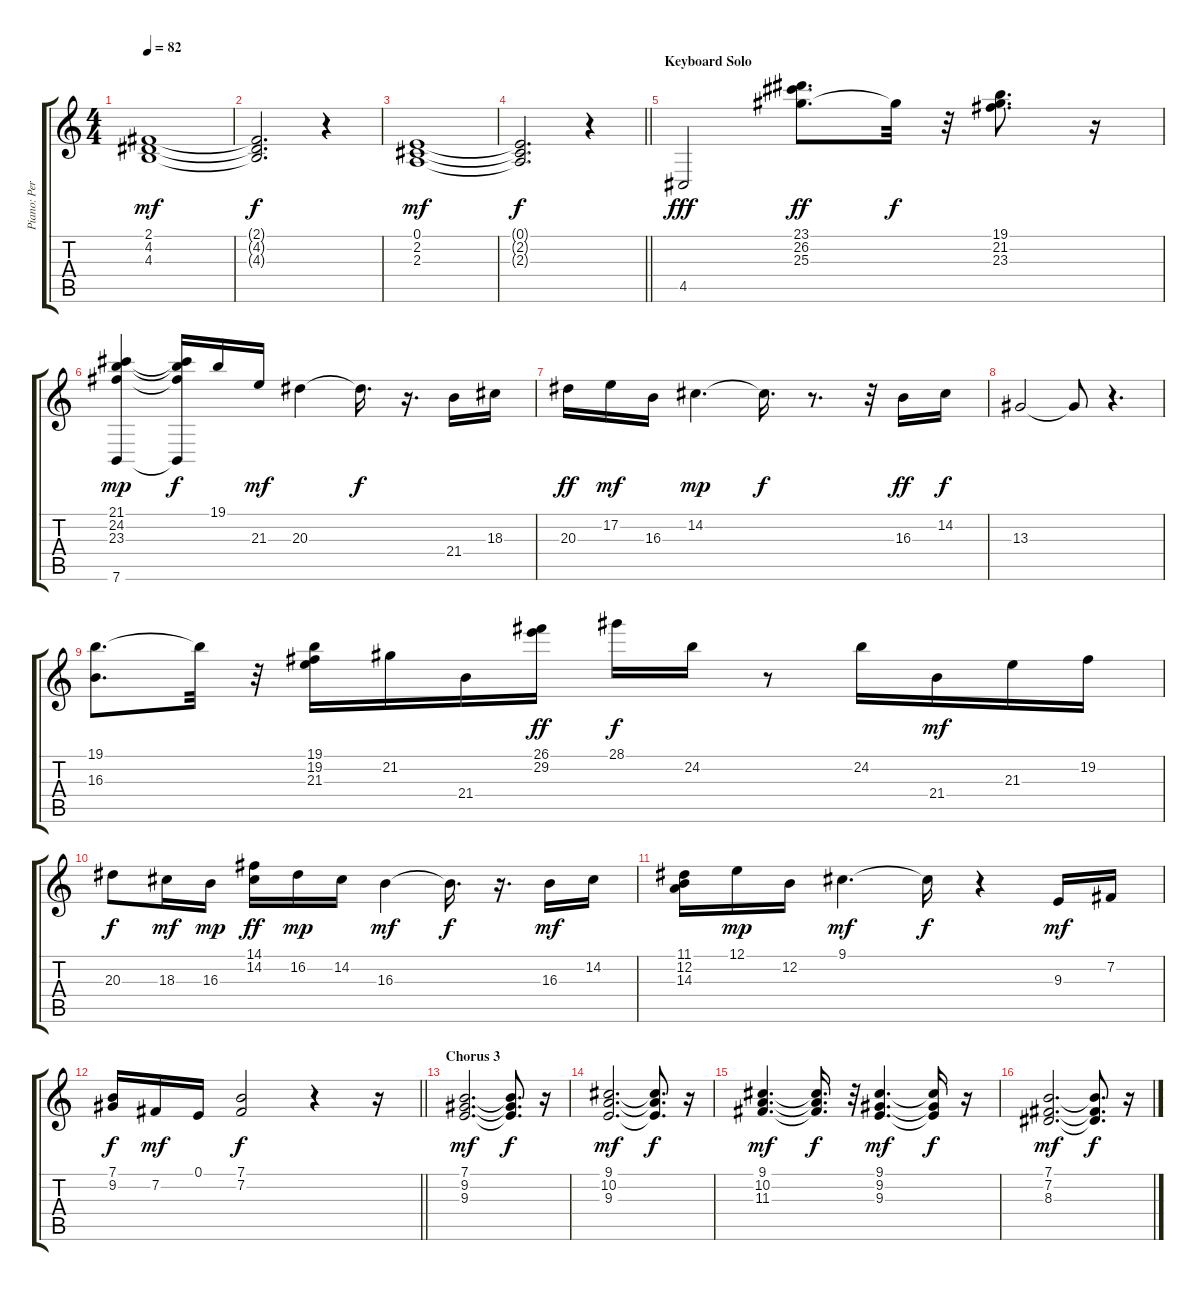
\track ("Piano: Per Gessle" "Piano: Per") {instrument brightacousticpiano}
\staff {score tabs}
\tuning (E4 B3 G3 D3 A2 E2) {hide}
\ts (4 4)
\tempo 82
\clef g2
\ks c
(2.1 4.2 4.3).1{dy mf} |
(2.1{t} 4.2{t} 4.3{t}).2{d dy f} r.4 |
(0.1 2.2 2.3).1{dy mf} |
\barLineRight lightlight
(0.1{t} 2.2{t} 2.3{t}).2{d dy f} r.4 |
\section ("" "Keyboard Solo")
4.5.2{dy fff} (23.1 26.2 25.3).8{d dy ff} 25.3{t}.32{dy f} r.32 (19.1 21.2 23.3).8{d} r.16 |
(21.1 24.2 23.3 7.6).4{dy mp} (21.1{t} 24.2{t} 23.3{t} 7.6{t}).16{dy f} 19.1.16 21.3.16{dy mf} 20.3.4 20.3{t}.16{d dy f} r.16{d} 21.4.16 18.3.16 |
20.3.16{dy ff} 17.2.16{dy mf} 16.3.16 14.2.4{d dy mp} 14.2{t}.16{d dy f} r.8{d} r.32 16.3.16{dy ff} 14.2.16{dy f} |
13.3.2 13.3{t}.8 r.4{d} |
(19.1 16.3).8{d} 19.1{t}.32 r.32 (19.1 19.2 21.3).16 21.2.16 21.4.16 (26.1 29.2).16{dy ff} 28.1.16{dy f} 24.2.16 r.8 24.2.16 21.4.16{dy mf} 21.3.16 19.2.16 |
20.3.8{dy f} 18.3.16{dy mf} 16.3.16{dy mp} (14.1 14.2).16{dy ff} 16.2.16{dy mp} 14.2.16 16.3.4{dy mf} 16.3{t}.16{d dy f} r.16{d} 16.3.16{dy mf} 14.2.16 |
(11.1 12.2 14.3).16 12.1.16{dy mp} 12.2.16 9.1.4{d dy mf} 9.1{t}.16{dy f} r.4 9.3.16{dy mf} 7.2.16 |
\barLineRight lightlight
(7.1 9.2).16{dy f} 7.2.16{dy mf} 0.1.16 (7.1 7.2).2{dy f} r.4 r.16 |
\section ("" "Chorus 3")
(7.1 9.2 9.3).2{d dy mf} (7.1{t} 9.2{t} 9.3{t}).8{d dy f} r.16 |
(9.1 10.2 9.3).2{d dy mf} (9.1{t} 10.2{t} 9.3{t}).8{d dy f} r.16 |
(9.1 10.2 11.3).4{d dy mf} (9.1{t} 10.2{t} 11.3{t}).16{d dy f} r.32 (9.1 9.2 9.3).4{d dy mf} (9.1{t} 9.2{t} 9.3{t}).16{dy f} r.16 |
(7.1 7.2 8.3).2{d dy mf} (7.1{t} 7.2{t} 8.3{t}).8{d dy f} r.16
